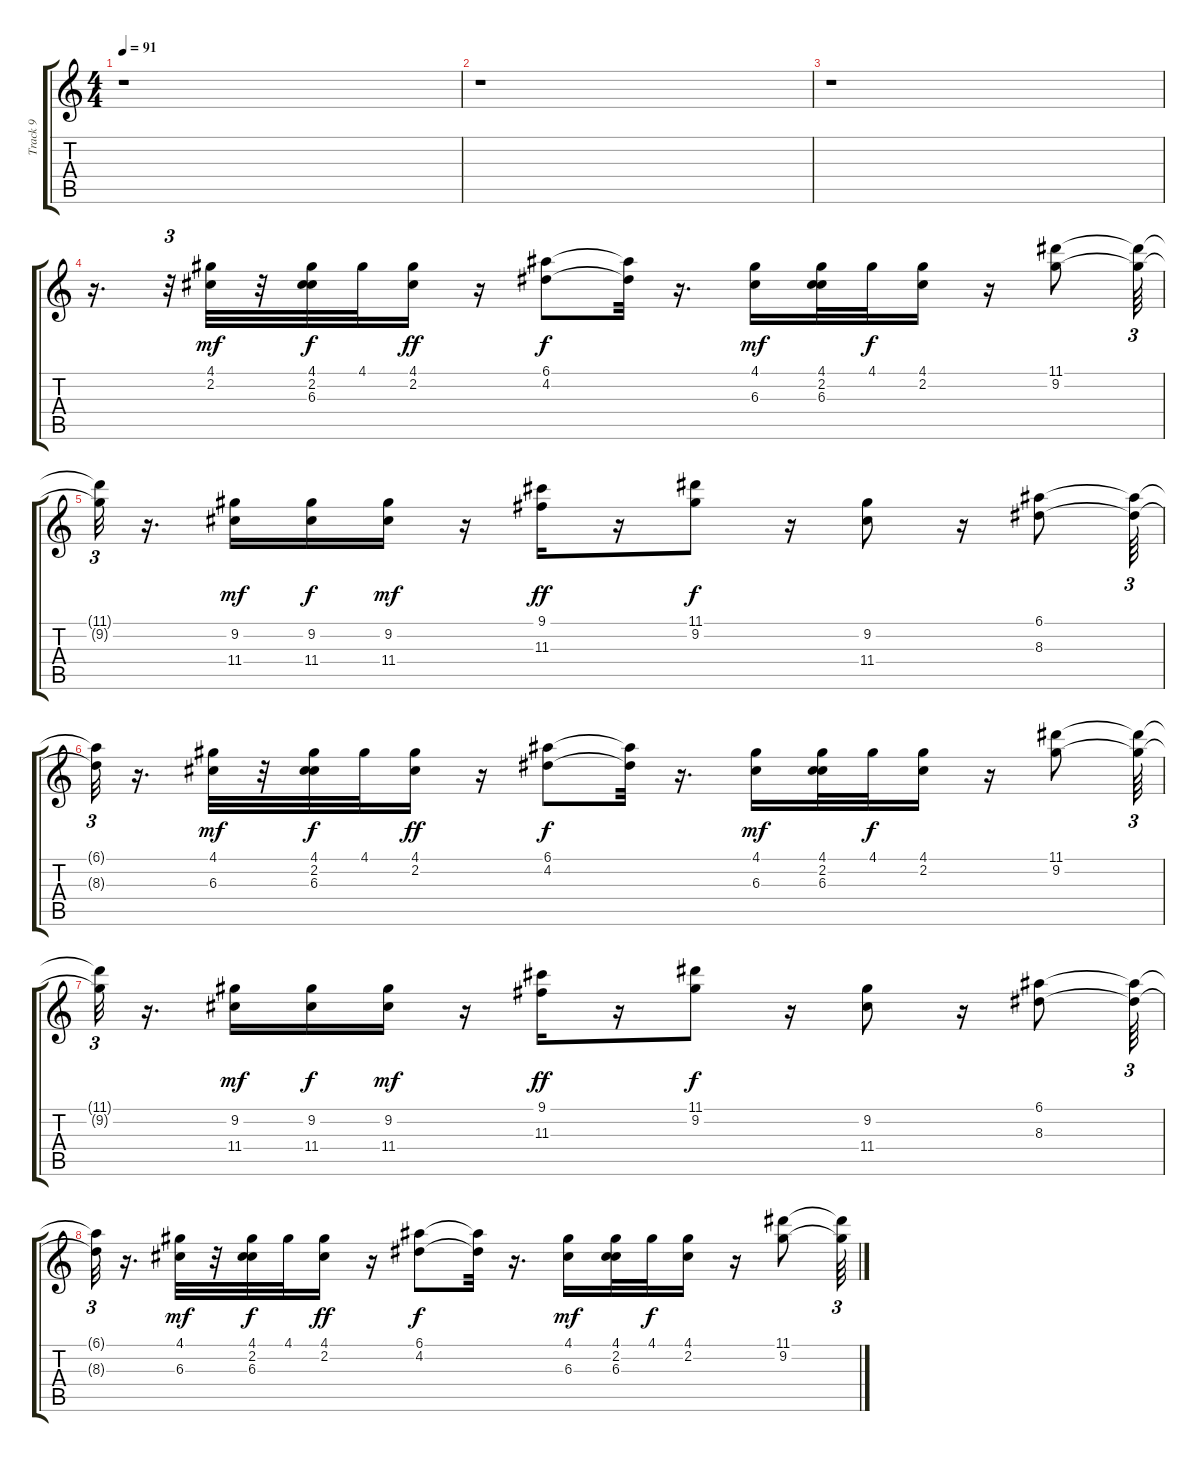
\track ("Track 9" "Track 9") {instrument overdrivenguitar}
\staff {score tabs}
\tuning (E4 B3 G3 D3 A2 E2) {hide}
\ts (4 4)
\tempo 91
\clef g2
\ks c
r.1{dy f} |
r.1 |
r.1 |
r.16{d} r.32{tu (3 2)} (4.1 2.2).32{dy mf} r.32 (4.1 2.2 6.3).32{dy f} 4.1.32 (4.1 2.2).16{dy ff} r.16 (6.1 4.2).8{dy f} (6.1{t} 4.2{t}).32 r.16{d} (4.1 6.3).16{dy mf} (4.1 2.2 6.3).32 4.1.32{dy f} (4.1 2.2).16 r.16 (11.1 9.2).8 (11.1{t} 9.2{t}).64{tu (3 2)} |
(11.1{t} 9.2{t}).32{tu (3 2)} r.16{d} (9.2 11.4).16{dy mf} (9.2 11.4).16{dy f} (9.2 11.4).16{dy mf} r.16 (9.1 11.3).16{dy ff} r.16 (11.1 9.2).8{dy f} r.16 (9.2 11.4).8 r.16 (6.1 8.3).8 (6.1{t} 8.3{t}).64{tu (3 2)} |
(6.1{t} 8.3{t}).32{tu (3 2)} r.16{d} (4.1 6.3).32{dy mf} r.32 (4.1 2.2 6.3).32{dy f} 4.1.32 (4.1 2.2).16{dy ff} r.16 (6.1 4.2).8{dy f} (6.1{t} 4.2{t}).32 r.16{d} (4.1 6.3).16{dy mf} (4.1 2.2 6.3).32 4.1.32{dy f} (4.1 2.2).16 r.16 (11.1 9.2).8 (11.1{t} 9.2{t}).64{tu (3 2)} |
(11.1{t} 9.2{t}).32{tu (3 2)} r.16{d} (9.2 11.4).16{dy mf} (9.2 11.4).16{dy f} (9.2 11.4).16{dy mf} r.16 (9.1 11.3).16{dy ff} r.16 (11.1 9.2).8{dy f} r.16 (9.2 11.4).8 r.16 (6.1 8.3).8 (6.1{t} 8.3{t}).64{tu (3 2)} |
(6.1{t} 8.3{t}).32{tu (3 2)} r.16{d} (4.1 6.3).32{dy mf} r.32 (4.1 2.2 6.3).32{dy f} 4.1.32 (4.1 2.2).16{dy ff} r.16 (6.1 4.2).8{dy f} (6.1{t} 4.2{t}).32 r.16{d} (4.1 6.3).16{dy mf} (4.1 2.2 6.3).32 4.1.32{dy f} (4.1 2.2).16 r.16 (11.1 9.2).8 (11.1{t} 9.2{t}).64{tu (3 2)}
